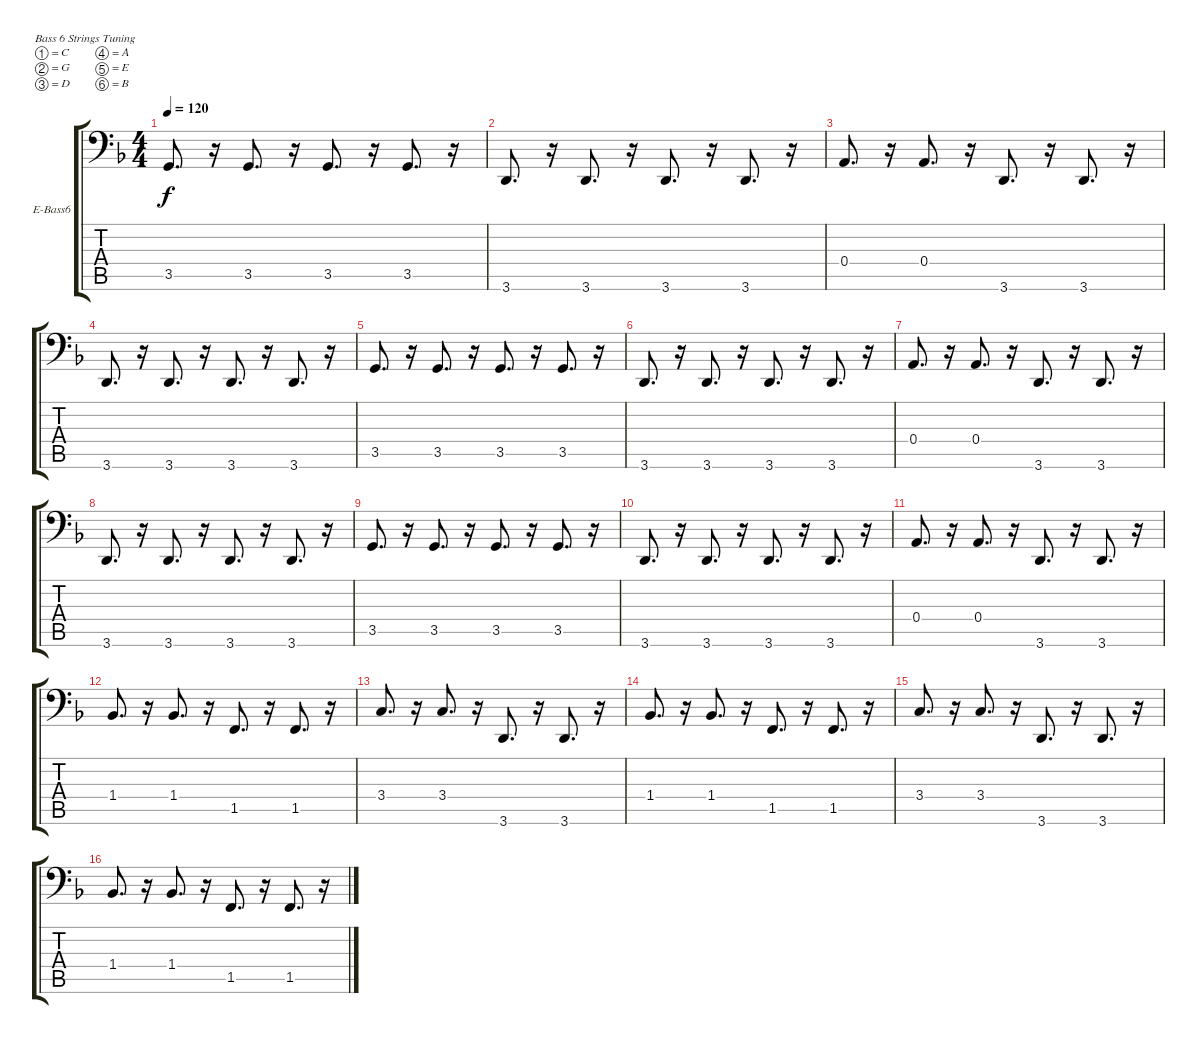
\defaultSystemsLayout 4
\bracketExtendMode groupsimilarinstruments
\firstSystemTrackNameOrientation horizontal
\otherSystemsTrackNameOrientation horizontal
\track ("Electric Bass" "E-Bass6") {instrument electricbassfinger}
\staff {score tabs}
\tuning (C3 G2 D2 A1 E1 B0)
\ts (4 4)
\tempo 120
\clef f4
\ks f
3.5.8{d dy f} r.16 3.5.8{d} r.16 3.5.8{d} r.16 3.5.8{d} r.16 |
3.6.8{d} r.16 3.6.8{d} r.16 3.6.8{d} r.16 3.6.8{d} r.16 |
0.4.8{d} r.16 0.4.8{d} r.16 3.6.8{d} r.16 3.6.8{d} r.16 |
3.6.8{d} r.16 3.6.8{d} r.16 3.6.8{d} r.16 3.6.8{d} r.16 |
3.5.8{d} r.16 3.5.8{d} r.16 3.5.8{d} r.16 3.5.8{d} r.16 |
3.6.8{d} r.16 3.6.8{d} r.16 3.6.8{d} r.16 3.6.8{d} r.16 |
0.4.8{d} r.16 0.4.8{d} r.16 3.6.8{d} r.16 3.6.8{d} r.16 |
3.6.8{d} r.16 3.6.8{d} r.16 3.6.8{d} r.16 3.6.8{d} r.16 |
3.5.8{d} r.16 3.5.8{d} r.16 3.5.8{d} r.16 3.5.8{d} r.16 |
3.6.8{d} r.16 3.6.8{d} r.16 3.6.8{d} r.16 3.6.8{d} r.16 |
0.4.8{d} r.16 0.4.8{d} r.16 3.6.8{d} r.16 3.6.8{d} r.16 |
1.4.8{d} r.16 1.4.8{d} r.16 1.5.8{d} r.16 1.5.8{d} r.16 |
3.4.8{d} r.16 3.4.8{d} r.16 3.6.8{d} r.16 3.6.8{d} r.16 |
1.4.8{d} r.16 1.4.8{d} r.16 1.5.8{d} r.16 1.5.8{d} r.16 |
3.4.8{d} r.16 3.4.8{d} r.16 3.6.8{d} r.16 3.6.8{d} r.16 |
1.4.8{d} r.16 1.4.8{d} r.16 1.5.8{d} r.16 1.5.8{d} r.16
